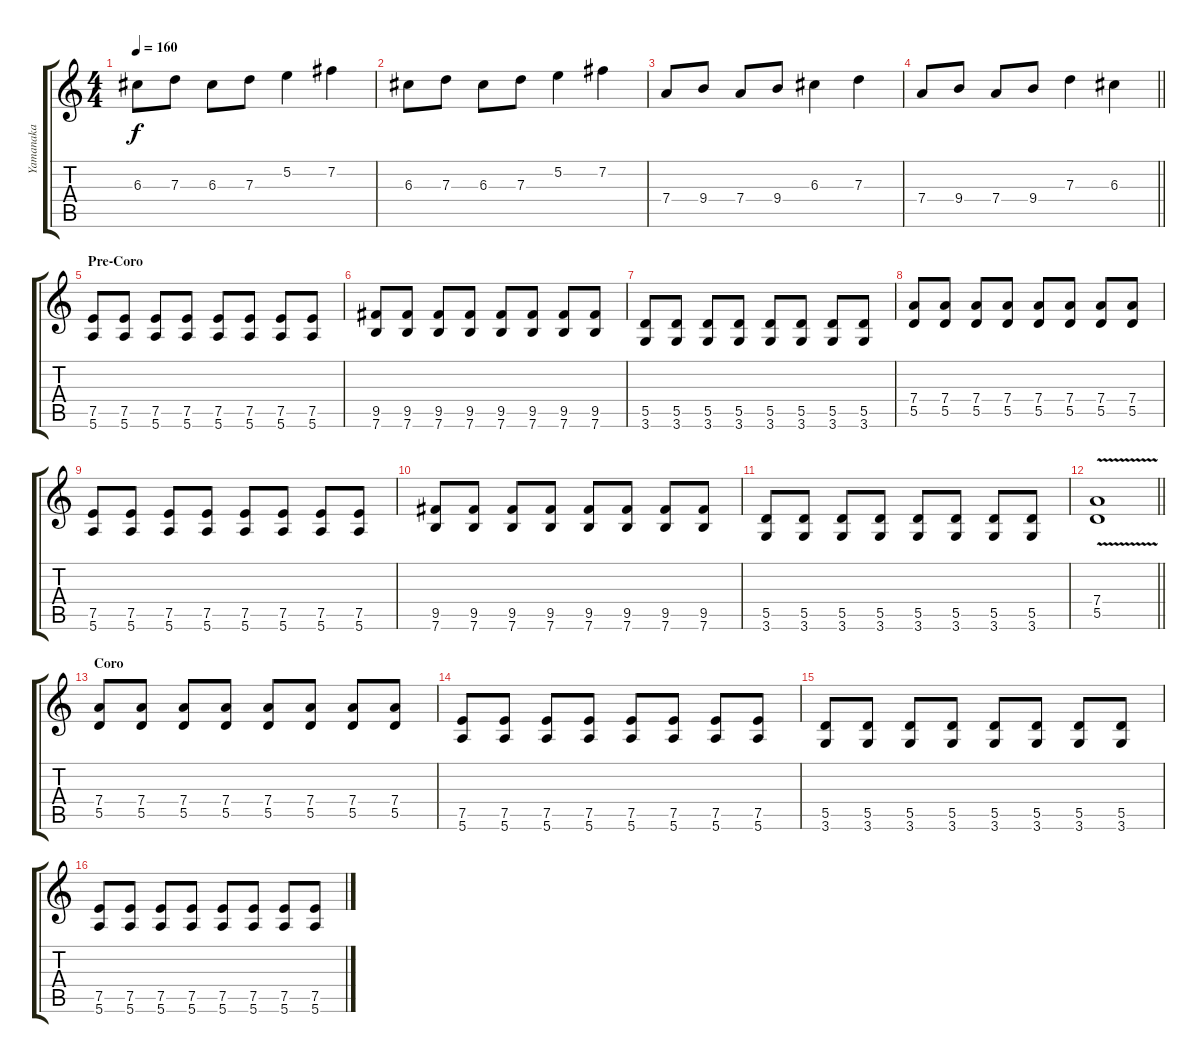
\track ("Yamanaka" "Yamanaka") {instrument distortionguitar}
\staff {score tabs}
\tuning (E4 B3 G3 D3 A2 E2) {hide}
\ts (4 4)
\tempo 160
\clef g2
\ks c
6.3.8{dy f} 7.3.8 6.3.8 7.3.8 5.2.4 7.2.4 |
6.3.8 7.3.8 6.3.8 7.3.8 5.2.4 7.2.4 |
7.4.8 9.4.8 7.4.8 9.4.8 6.3.4 7.3.4 |
\barLineRight lightlight
7.4.8 9.4.8 7.4.8 9.4.8 7.3.4 6.3.4 |
\section ("" "Pre-Coro")
(7.5 5.6).8 (7.5 5.6).8 (7.5 5.6).8 (7.5 5.6).8 (7.5 5.6).8 (7.5 5.6).8 (7.5 5.6).8 (7.5 5.6).8 |
(9.5 7.6).8 (9.5 7.6).8 (9.5 7.6).8 (9.5 7.6).8 (9.5 7.6).8 (9.5 7.6).8 (9.5 7.6).8 (9.5 7.6).8 |
(5.5 3.6).8 (5.5 3.6).8 (5.5 3.6).8 (5.5 3.6).8 (5.5 3.6).8 (5.5 3.6).8 (5.5 3.6).8 (5.5 3.6).8 |
(7.4 5.5).8 (7.4 5.5).8 (7.4 5.5).8 (7.4 5.5).8 (7.4 5.5).8 (7.4 5.5).8 (7.4 5.5).8 (7.4 5.5).8 |
(7.5 5.6).8 (7.5 5.6).8 (7.5 5.6).8 (7.5 5.6).8 (7.5 5.6).8 (7.5 5.6).8 (7.5 5.6).8 (7.5 5.6).8 |
(9.5 7.6).8 (9.5 7.6).8 (9.5 7.6).8 (9.5 7.6).8 (9.5 7.6).8 (9.5 7.6).8 (9.5 7.6).8 (9.5 7.6).8 |
(5.5 3.6).8 (5.5 3.6).8 (5.5 3.6).8 (5.5 3.6).8 (5.5 3.6).8 (5.5 3.6).8 (5.5 3.6).8 (5.5 3.6).8 |
\barLineRight lightlight
(7.4{v} 5.5).1 |
\section ("" "Coro")
(7.4 5.5).8 (7.4 5.5).8 (7.4 5.5).8 (7.4 5.5).8 (7.4 5.5).8 (7.4 5.5).8 (7.4 5.5).8 (7.4 5.5).8 |
(7.5 5.6).8 (7.5 5.6).8 (7.5 5.6).8 (7.5 5.6).8 (7.5 5.6).8 (7.5 5.6).8 (7.5 5.6).8 (7.5 5.6).8 |
(5.5 3.6).8 (5.5 3.6).8 (5.5 3.6).8 (5.5 3.6).8 (5.5 3.6).8 (5.5 3.6).8 (5.5 3.6).8 (5.5 3.6).8 |
(7.5 5.6).8 (7.5 5.6).8 (7.5 5.6).8 (7.5 5.6).8 (7.5 5.6).8 (7.5 5.6).8 (7.5 5.6).8 (7.5 5.6).8
